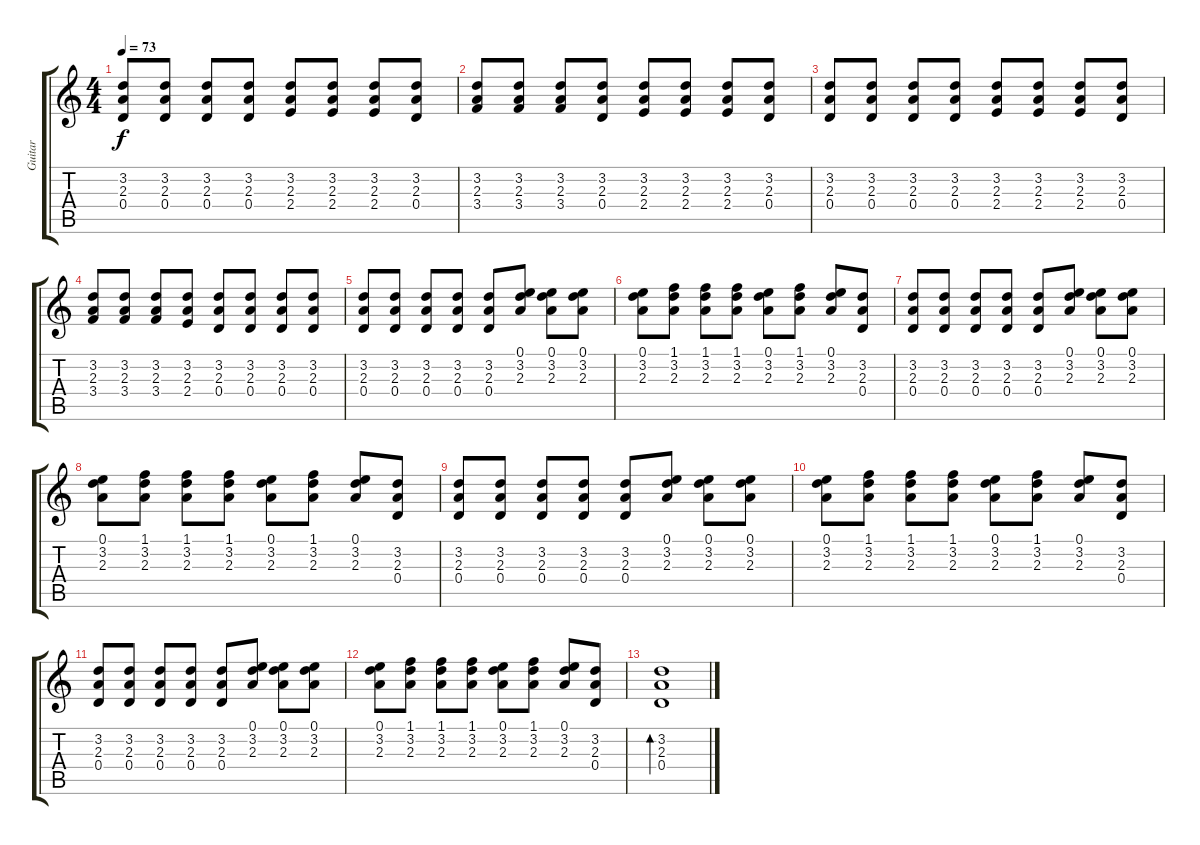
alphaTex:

\track ("Guitar" "Guitar") {instrument electricguitarclean}
\staff {score tabs}
\tuning (E4 B3 G3 D3 A2 E2) {hide}
\ts (4 4)
\tempo 73
\clef g2
\ks c
(3.2 2.3 0.4).8{dy f} (3.2 2.3 0.4).8 (3.2 2.3 0.4).8 (3.2 2.3 0.4).8 (3.2 2.3 2.4).8 (3.2 2.3 2.4).8 (3.2 2.3 2.4).8 (3.2 2.3 0.4).8 |
(3.2 2.3 3.4).8 (3.2 2.3 3.4).8 (3.2 2.3 3.4).8 (3.2 2.3 0.4).8 (3.2 2.3 2.4).8 (3.2 2.3 2.4).8 (3.2 2.3 2.4).8 (3.2 2.3 0.4).8 |
(3.2 2.3 0.4).8 (3.2 2.3 0.4).8 (3.2 2.3 0.4).8 (3.2 2.3 0.4).8 (3.2 2.3 2.4).8 (3.2 2.3 2.4).8 (3.2 2.3 2.4).8 (3.2 2.3 0.4).8 |
(3.2 2.3 3.4).8 (3.2 2.3 3.4).8 (3.2 2.3 3.4).8 (3.2 2.3 2.4).8 (3.2 2.3 0.4).8 (3.2 2.3 0.4).8 (3.2 2.3 0.4).8 (3.2 2.3 0.4).8 |
(3.2 2.3 0.4).8 (3.2 2.3 0.4).8 (3.2 2.3 0.4).8 (3.2 2.3 0.4).8 (3.2 2.3 0.4).8 (0.1 3.2 2.3).8 (0.1 3.2 2.3).8 (0.1 3.2 2.3).8 |
(0.1 3.2 2.3).8 (1.1 3.2 2.3).8 (1.1 3.2 2.3).8 (1.1 3.2 2.3).8 (0.1 3.2 2.3).8 (1.1 3.2 2.3).8 (0.1 3.2 2.3).8 (3.2 2.3 0.4).8 |
(3.2 2.3 0.4).8 (3.2 2.3 0.4).8 (3.2 2.3 0.4).8 (3.2 2.3 0.4).8 (3.2 2.3 0.4).8 (0.1 3.2 2.3).8 (0.1 3.2 2.3).8 (0.1 3.2 2.3).8 |
(0.1 3.2 2.3).8 (1.1 3.2 2.3).8 (1.1 3.2 2.3).8 (1.1 3.2 2.3).8 (0.1 3.2 2.3).8 (1.1 3.2 2.3).8 (0.1 3.2 2.3).8 (3.2 2.3 0.4).8 |
(3.2 2.3 0.4).8 (3.2 2.3 0.4).8 (3.2 2.3 0.4).8 (3.2 2.3 0.4).8 (3.2 2.3 0.4).8 (0.1 3.2 2.3).8 (0.1 3.2 2.3).8 (0.1 3.2 2.3).8 |
(0.1 3.2 2.3).8 (1.1 3.2 2.3).8 (1.1 3.2 2.3).8 (1.1 3.2 2.3).8 (0.1 3.2 2.3).8 (1.1 3.2 2.3).8 (0.1 3.2 2.3).8 (3.2 2.3 0.4).8 |
(3.2 2.3 0.4).8 (3.2 2.3 0.4).8 (3.2 2.3 0.4).8 (3.2 2.3 0.4).8 (3.2 2.3 0.4).8 (0.1 3.2 2.3).8 (0.1 3.2 2.3).8 (0.1 3.2 2.3).8 |
(0.1 3.2 2.3).8 (1.1 3.2 2.3).8 (1.1 3.2 2.3).8 (1.1 3.2 2.3).8 (0.1 3.2 2.3).8 (1.1 3.2 2.3).8 (0.1 3.2 2.3).8 (3.2 2.3 0.4).8 |
(3.2 2.3 0.4).1{bd 60}
